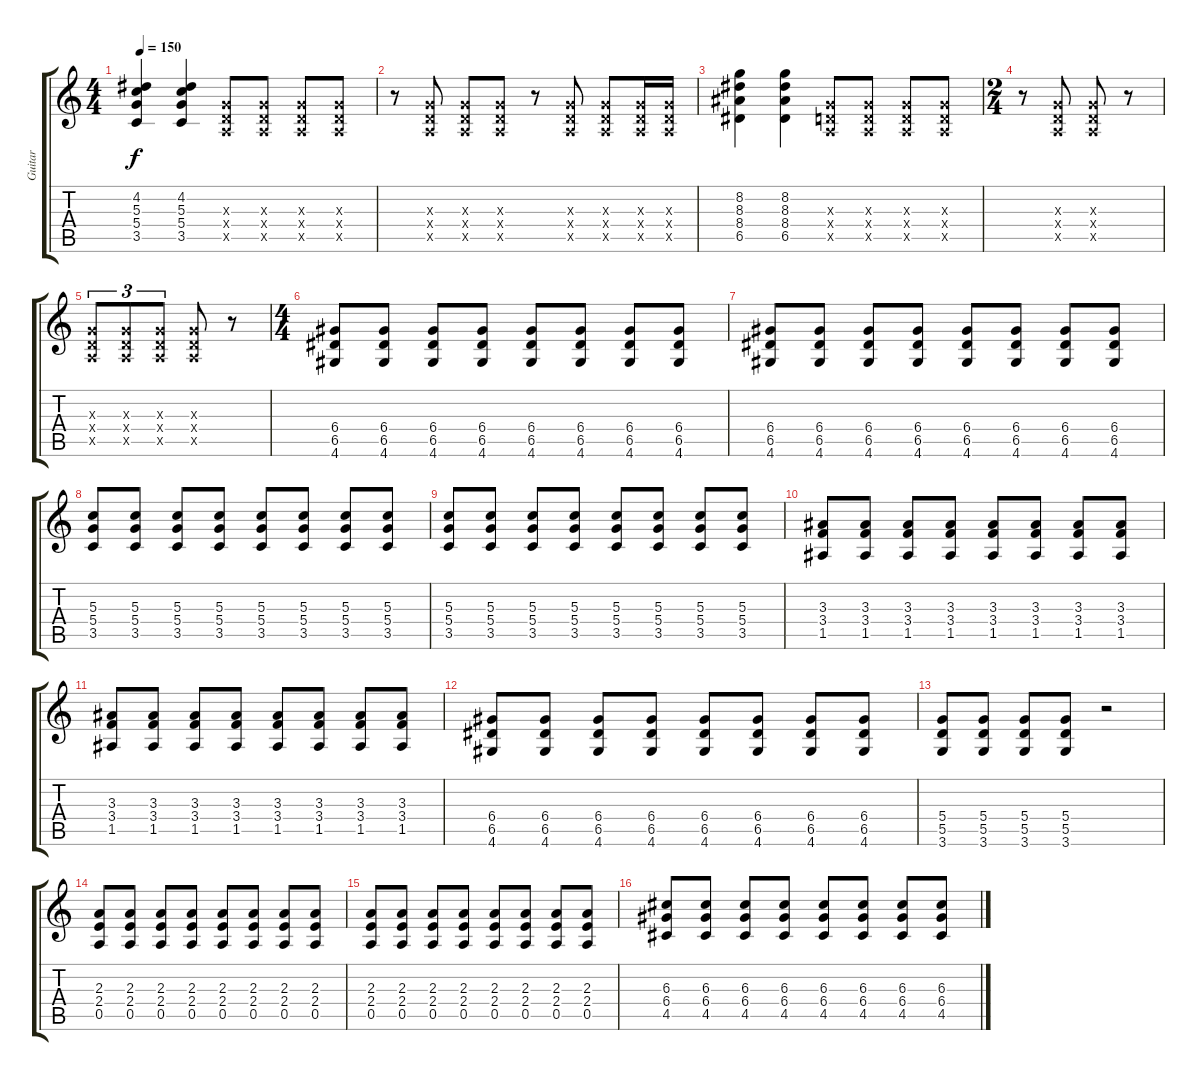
\track ("Guitar" "Guitar") {instrument distortionguitar}
\staff {score tabs}
\tuning (E4 B3 G3 D3 A2 E2) {hide}
\ts (4 4)
\tempo 150
\clef g2
\ks c
(4.2 5.3 5.4 3.5).4{dy f} (4.2 5.3 5.4 3.5).4 (0.3{x} 0.4{x} 0.5{x}).8 (0.3{x} 0.4{x} 0.5{x}).8 (0.3{x} 0.4{x} 0.5{x}).8 (0.3{x} 0.4{x} 0.5{x}).8 |
r.8 (0.3{x} 0.4{x} 0.5{x}).8 (0.3{x} 0.4{x} 0.5{x}).8 (0.3{x} 0.4{x} 0.5{x}).8 r.8 (0.3{x} 0.4{x} 0.5{x}).8 (0.3{x} 0.4{x} 0.5{x}).8 (0.3{x} 0.4{x} 0.5{x}).16 (0.3{x} 0.4{x} 0.5{x}).16 |
(8.2 8.3 8.4 6.5).4 (8.2 8.3 8.4 6.5).4 (0.3{x} 0.4{x} 0.5{x}).8 (0.3{x} 0.4{x} 0.5{x}).8 (0.3{x} 0.4{x} 0.5{x}).8 (0.3{x} 0.4{x} 0.5{x}).8 |
\ts (2 4)
r.8 (0.3{x} 0.4{x} 0.5{x}).8 (0.3{x} 0.4{x} 0.5{x}).8 r.8 |
(0.3{x} 0.4{x} 0.5{x}).8{tu (3 2)} (0.3{x} 0.4{x} 0.5{x}).8{tu (3 2)} (0.3{x} 0.4{x} 0.5{x}).8{tu (3 2)} (0.3{x} 0.4{x} 0.5{x}).8 r.8 |
\ts (4 4)
(6.4 6.5 4.6).8 (6.4 6.5 4.6).8 (6.4 6.5 4.6).8 (6.4 6.5 4.6).8 (6.4 6.5 4.6).8 (6.4 6.5 4.6).8 (6.4 6.5 4.6).8 (6.4 6.5 4.6).8 |
(6.4 6.5 4.6).8 (6.4 6.5 4.6).8 (6.4 6.5 4.6).8 (6.4 6.5 4.6).8 (6.4 6.5 4.6).8 (6.4 6.5 4.6).8 (6.4 6.5 4.6).8 (6.4 6.5 4.6).8 |
(5.3 5.4 3.5).8 (5.3 5.4 3.5).8 (5.3 5.4 3.5).8 (5.3 5.4 3.5).8 (5.3 5.4 3.5).8 (5.3 5.4 3.5).8 (5.3 5.4 3.5).8 (5.3 5.4 3.5).8 |
(5.3 5.4 3.5).8 (5.3 5.4 3.5).8 (5.3 5.4 3.5).8 (5.3 5.4 3.5).8 (5.3 5.4 3.5).8 (5.3 5.4 3.5).8 (5.3 5.4 3.5).8 (5.3 5.4 3.5).8 |
(3.3 3.4 1.5).8 (3.3 3.4 1.5).8 (3.3 3.4 1.5).8 (3.3 3.4 1.5).8 (3.3 3.4 1.5).8 (3.3 3.4 1.5).8 (3.3 3.4 1.5).8 (3.3 3.4 1.5).8 |
(3.3 3.4 1.5).8 (3.3 3.4 1.5).8 (3.3 3.4 1.5).8 (3.3 3.4 1.5).8 (3.3 3.4 1.5).8 (3.3 3.4 1.5).8 (3.3 3.4 1.5).8 (3.3 3.4 1.5).8 |
(6.4 6.5 4.6).8 (6.4 6.5 4.6).8 (6.4 6.5 4.6).8 (6.4 6.5 4.6).8 (6.4 6.5 4.6).8 (6.4 6.5 4.6).8 (6.4 6.5 4.6).8 (6.4 6.5 4.6).8 |
(5.4 5.5 3.6).8 (5.4 5.5 3.6).8 (5.4 5.5 3.6).8 (5.4 5.5 3.6).8 r.2 |
(2.3 2.4 0.5).8 (2.3 2.4 0.5).8 (2.3 2.4 0.5).8 (2.3 2.4 0.5).8 (2.3 2.4 0.5).8 (2.3 2.4 0.5).8 (2.3 2.4 0.5).8 (2.3 2.4 0.5).8 |
(2.3 2.4 0.5).8 (2.3 2.4 0.5).8 (2.3 2.4 0.5).8 (2.3 2.4 0.5).8 (2.3 2.4 0.5).8 (2.3 2.4 0.5).8 (2.3 2.4 0.5).8 (2.3 2.4 0.5).8 |
(6.3 6.4 4.5).8 (6.3 6.4 4.5).8 (6.3 6.4 4.5).8 (6.3 6.4 4.5).8 (6.3 6.4 4.5).8 (6.3 6.4 4.5).8 (6.3 6.4 4.5).8 (6.3 6.4 4.5).8
